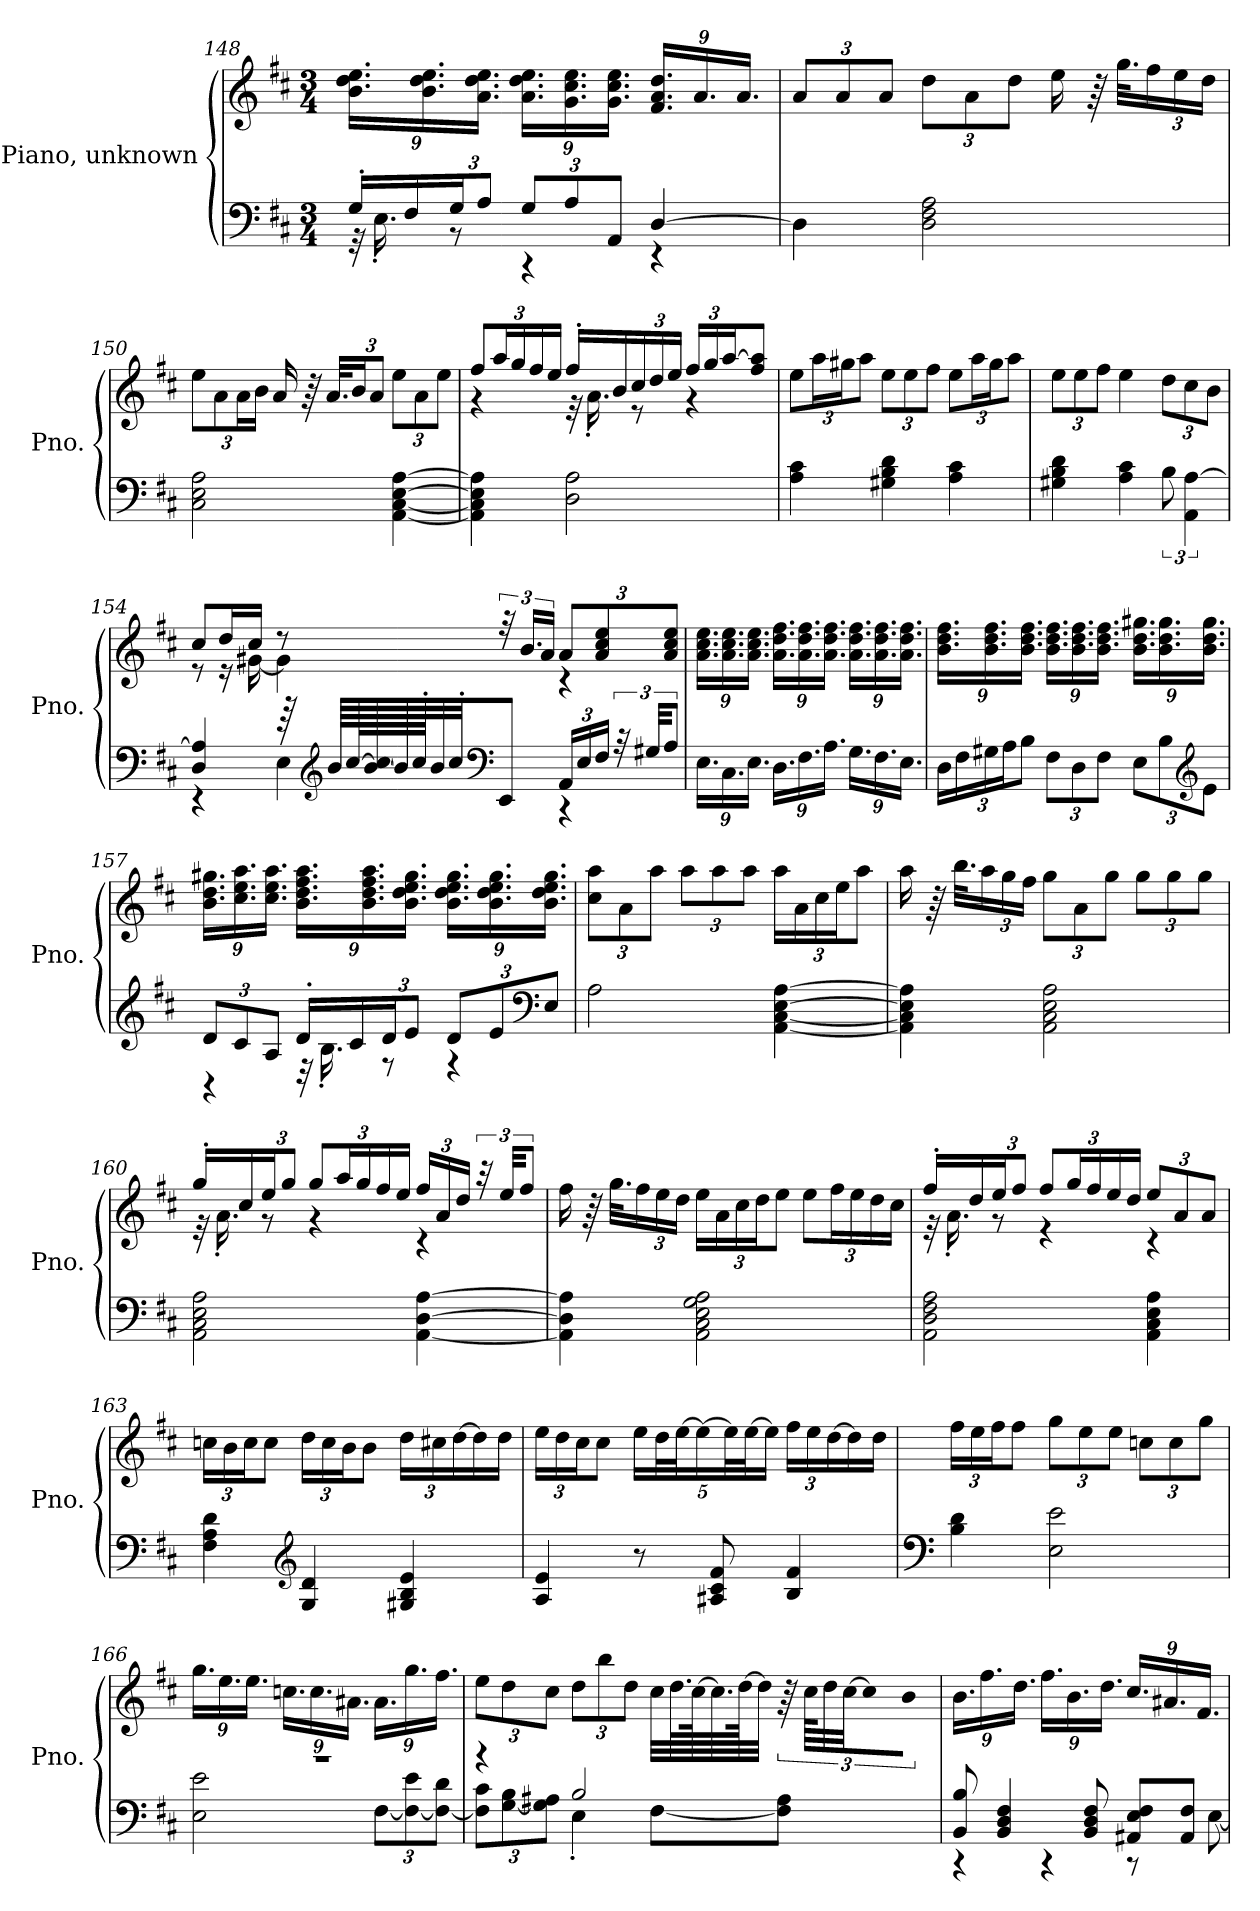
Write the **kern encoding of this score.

**kern	**kern
*part1	*part1
*staff2	*staff1
*I"Piano, unknown	*
*I'Pno.	*
*clefF4	*clefG2
*k[f#c#]	*k[f#c#]
*M3/4	*M3/4
=148	=148
*^	*
*	*	*Xbrackettup
16G'/LL	32r	18.b\ 18.dd\ 18.ee\LL
.	16.E'\	.
16F#/	.	.
.	.	18.b\ 18.dd\ 18.ee\
*Xbrackettup	*	*
24G/J	8r	.
12A/J	.	18.a\ 18.dd\ 18.ee\JJ
12G/L	4r	18.a\ 18.dd\ 18.ee\LL
12A/	.	18.g\ 18.cc#\ 18.ee\
12AA/J	.	18.g\ 18.cc#\ 18.ee\JJ
[4D/	4r	18.f#/ 18.a/ 18.dd/LL
.	.	18.a/
.	.	18.a/JJ
*v	*v	*
!!LO:LB:g=z
=149	=149
4D\]	12a/L
.	12a/
.	12a/J
2D\ 2F#\ 2A\	12dd\L
.	12a\
.	12dd\J
.	16ee\
.	64r
.	32.gg\KLL
.	24ff#\
.	24ee\
.	24dd\JJ
=150	=150
2C#\ 2E\ 2A\	12ee\L
.	12a\
.	24a\L
.	24b\JJ
.	16a/
.	64r
.	32.a/KLL
.	24b/J
.	12a/J
[4AA\ [4C#\ [4E\ [4A\	12ee\L
.	12a\
.	12ee\J
=151	=151
*	*^
4AA\] 4C#\] 4E\] 4A\]	12ff#/L	4r
.	24aa/L	.
.	24gg/	.
.	24ff#/	.
.	24ee/JJ	.
2D\ 2A\	16ff#'/LL	32r
.	.	16.a'\
.	16b/	.
.	24cc#/	8r
.	24dd/	.
.	24ee/JJ	.
.	24ff#/LL	4r
.	24gg/	.
.	[24aa/J	.
.	8ff#/ 8aa/]J	.
*	*v	*v
!!LO:LB:g=z
=152	=152
4A\ 4c#\	12ee\L
.	24aa\L
.	24gg#X\J
.	12aa\J
4G#X\ 4B\ 4d\	12ee\L
.	12ee\
.	12ff#\J
4A\ 4c#\	12ee\L
.	24aa\L
.	24gg#\J
.	12aa\J
=153	=153
4G#X\ 4B\ 4d\	12ee\L
.	12ee\
.	12ff#\J
4A\ 4c#\	4ee\
*brackettup	*
12B\	12dd\L
6AA\ [6A\	12cc#\
.	12b\J
!!LO:PB:g=z
=154	=154
*^	*^
4D/ 4A/]	4r	8cc#/L	8r
.	.	16dd/L	16r
.	.	16cc#/JJ	[16g#X\
64r	4E\	8r	4g#\]
*clefG2	*	*	*
64b/LLLL	.	.	.
[128cc#/L	.	.	.
[128b/ 128cc#/]	.	.	.
128b/]	.	.	.
128cc#'/JJ	.	.	.
32b/	.	.	.
32cc#'/JJ	.	.	.
*clefF4	*	*	*
*	*	*brackettup	*
8EE/J	.	48r	.
.	.	24.b/LL	.
.	.	24a/JJ	.
*Xbrackettup	*	*Xbrackettup	*
24AA/LL	4r	12a/L	4r
24E/	.	.	.
24F#/JJ	.	12a/ 12cc#/ 12ee/	.
*brackettup	*	*	*
48r	.	.	.
48G#X/KKL	.	.	.
12A/J	.	12a/ 12cc#/ 12ee/J	.
*v	*v	*	*
*	*v	*v
=155	=155
*Xbrackettup	*
18.E\LL	18.a\ 18.cc#\ 18.ee\LL
18.C#\	18.a\ 18.cc#\ 18.ee\
18.E\JJ	18.a\ 18.cc#\ 18.ee\JJ
18.D\LL	18.a\ 18.dd\ 18.ff#\LL
18.F#\	18.a\ 18.dd\ 18.ff#\
18.A\JJ	18.a\ 18.dd\ 18.ff#\JJ
18.G\LL	18.a\ 18.dd\ 18.ff#\LL
18.F#\	18.a\ 18.dd\ 18.ff#\
18.E\JJ	18.a\ 18.dd\ 18.ff#\JJ
!!LO:LB:g=z
=156	=156
24D\LL	18.b\ 18.dd\ 18.ff#\LL
24F#\	.
24G#X\	18.b\ 18.dd\ 18.ff#\
24A\J	.
12B\J	18.b\ 18.dd\ 18.ff#\JJ
12F#\L	18.b\ 18.dd\ 18.ff#\LL
12D\	18.b\ 18.dd\ 18.ff#\
12F#\J	18.b\ 18.dd\ 18.ff#\JJ
12E\L	18.b\ 18.dd\ 18.gg#X\LL
12B\	18.b\ 18.dd\ 18.gg#\
*clefG2	*
12e\J	18.b\ 18.dd\ 18.gg#\JJ
=157	=157
*^	*
12d/L	4r	18.b\ 18.dd\ 18.gg#X\LL
12c#/	.	18.cc#\ 18.ee\ 18.aa\
12A/J	.	18.cc#\ 18.ee\ 18.aa\JJ
16d'/LL	32r	18.b\ 18.dd\ 18.ff#\ 18.aa\LL
.	16.B'\	.
16c#/	.	.
.	.	18.b\ 18.dd\ 18.ff#\ 18.aa\
24d/J	8r	.
12e/J	.	18.b\ 18.dd\ 18.ee\ 18.gg#\JJ
12d/L	4r	18.b\ 18.dd\ 18.ee\ 18.gg#\LL
12e/	.	18.b\ 18.dd\ 18.ee\ 18.gg#\
*clefF4	*	*
12E/J	.	18.b\ 18.dd\ 18.ee\ 18.gg#\JJ
*v	*v	*
!!LO:LB:g=z
=158	=158
2A\	12cc#\ 12aa\L
.	12a\
.	12aa\J
.	12aa\L
.	12aa\
.	12aa\J
[4AA\ [4C#\ [4E\ [4A\	24aa\LL
.	24a\
.	24cc#\
.	24ee\J
.	12aa\J
=159	=159
4AA\] 4C#\] 4E\] 4A\]	16aa\
.	64r
.	32.bb\KLL
.	24aa\
.	24gg\
.	24ff#\JJ
2AA\ 2C#\ 2E\ 2A\	12gg\L
.	12a\
.	12gg\J
.	12gg\L
.	12gg\
.	12gg\J
=160	=160
*	*^
2AA\ 2C#\ 2E\ 2A\	16gg'/LL	32r
.	.	16.a'\
.	16cc#/	.
.	24ee/J	8r
.	12gg/J	.
.	12gg/L	4r
.	24aa/L	.
.	24gg/	.
.	24ff#/	.
.	24ee/JJ	.
[4AA\ [4D\ [4A\	24ff#/LL	4r
.	24a/	.
.	24dd/JJ	.
*	*brackettup	*
.	48r	.
.	48ee/KKL	.
.	12ff#/J	.
*	*v	*v
!!LO:LB:g=z
=161	=161
4AA\] 4D\] 4A\]	16ff#\
.	64r
.	32.gg\KLL
*	*Xbrackettup
.	24ff#\
.	24ee\
.	24dd\JJ
2AA\ 2C#\ 2E\ 2G\ 2A\	24ee\LL
.	24a\
.	24cc#\
.	24dd\J
.	12ee\J
.	12ee\L
.	24ff#\L
.	24ee\
.	24dd\
.	24cc#\JJ
=162	=162
*	*^
2AA\ 2D\ 2F#\ 2A\	16ff#'/LL	32r
.	.	16.a'\
.	16dd/	.
.	24ee/J	8r
.	12ff#/J	.
.	12ff#/L	4r
.	24gg/L	.
.	24ff#/	.
.	24ee/	.
.	24dd/JJ	.
4AA\ 4C#\ 4E\ 4A\	12ee/L	4r
.	12a/	.
.	12a/J	.
*	*v	*v
=163	=163
4F#\ 4A\ 4d\	24ccn\LL
.	24b\
.	24cc\J
.	8cc\J
*clefG2	*
4G/ 4d/	24dd\LL
.	24cc\
.	24b\J
.	8b\J
4G#X/ 4B/ 4e/	24dd\LL
.	24cc#X\
.	[24dd\
.	16dd\]
.	16dd\JJ
!!LO:LB:g=z
=164	=164
4A/ 4e/	24ee\LL
.	24dd\
.	24cc#\J
.	8cc#\J
8r	20ee\LL
.	40dd\L
.	[40ee\J
.	20ee\_
8A#X/ 8c#/ 8f#/	.
.	40ee\L]
.	[40ee\J
.	20ee\JJ]
4B/ 4f#/	24ff#\LL
.	24ee\
.	[24dd\
.	16dd\]
.	16dd\JJ
=165	=165
*clefF4	*
4B\ 4d\	24ff#\LL
.	24ee\
.	24ff#\J
.	8ff#\J
2E\ 2e\	12gg\L
.	12ee\
.	12ee\J
.	12ccn\L
.	12cc\
.	12gg\J
=166	=166
*^	*
2.r	2E\ 2e\	18.gg\LL
.	.	18.ee\
.	.	18.ee\JJ
.	.	18.ccn\LL
.	.	18.cc\
.	.	18.a#X\JJ
.	[12F#\L	18.a#\LL
.	12F#\_ 12e\	18.gg\
.	12F#\_ 12d\J	18.ff#\JJ
!!LO:LB:g=z
=167	=167	=167
4r	12F#\] 12c#\L	12ee\L
.	[12G\ 12B\	12dd\
.	12G\] 12A#X\J	12cc#\J
2B/	4E'\	12dd\L
.	.	12bb\
.	.	12dd\J
.	[8F#\L	32cc#\LLL
.	.	64.dd\L
.	.	[128cc#\K
.	.	64.cc#\]
.	.	[128dd\JK
.	.	32dd\JJJ]
*	*	*brackettup
.	8F#\] 8A#\J	96r
.	.	96cc#\KLLL
.	.	48dd\
.	.	[48cc#\
.	.	32cc#\]
.	.	32b\JJJ
=168	=168	=168
*	*	*Xbrackettup
8BB/ 8B/	4r	18.b\LL
.	.	18.ff#\
4BB/ 4D/ 4F#/	.	.
.	.	18.dd\JJ
.	4r	18.ff#\LL
.	.	18.b\
8BB/ 8D/ 8F#/	.	.
.	.	18.dd\JJ
8AA#X/ 8E/ 8F#/L	8r	18.cc#/LL
.	.	18.a#X/
8AA#/ 8F#/J	[8E\	.
.	.	18.f#/JJ
*v	*v	*
=	=
*-	*-
